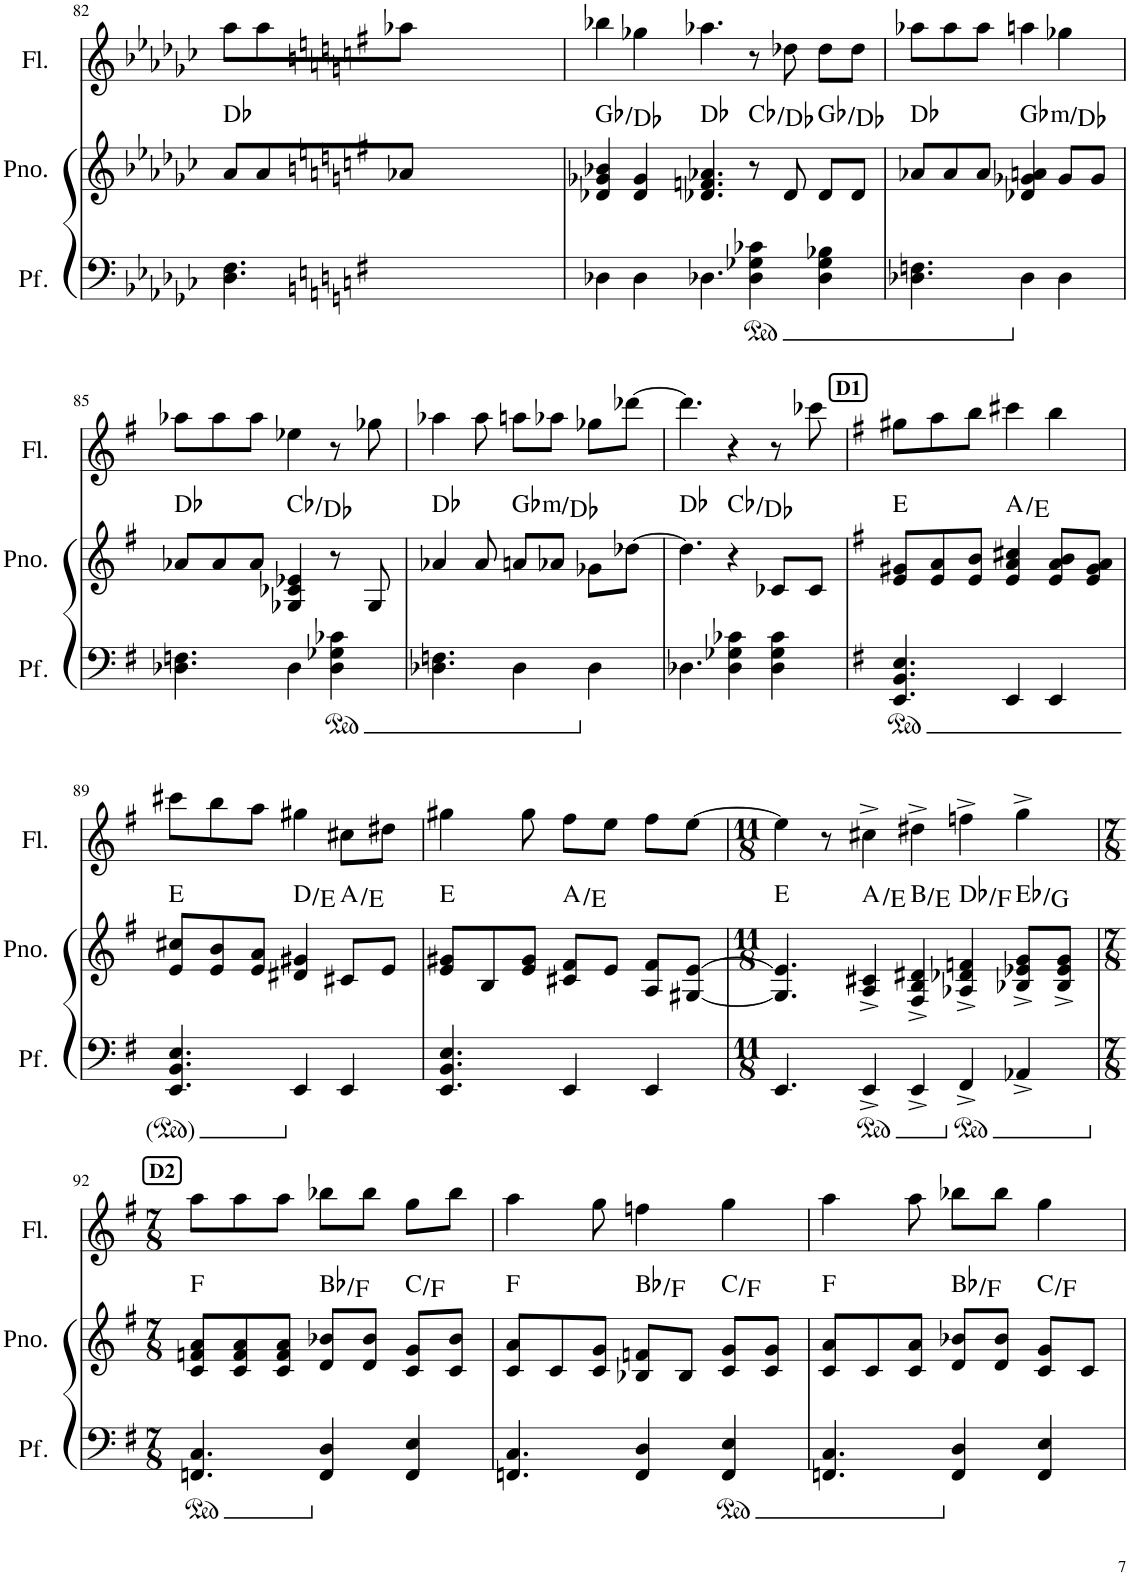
**kern	**kern	**harte	**kern
*part3	*part2	*part2	*part1
*staff3	*staff2	*	*staff1
*I"Piano	*I"Piano	*	*I"Flauto
*	*I'Pno.	*	*I'Fl.
!!LO:PB:g=z
*clefF4	*clefG2	*	*clefG2
*k[b-e-a-d-g-c-]	*k[b-e-a-d-g-c-]	*	*k[b-e-a-d-g-c-]
*M7/8	*M7/8	*	*M7/8
=82	=82	=82	=82
4.D-\ 4.F\	8a-/L	Db:maj	8aa-\L
.	8a-/	.	8aa-\
.	8a-X/J	.	8aa-X\J
4D-X\	4d-X/ 4g-X/ 4b-X/	Gb:maj/5	4bb-X\
4D-\	4d-/ 4g-/	.	4gg-X\
=83	=83	=83	=83
4.D-X\	4.d-X/ 4.fn/ 4.a-X/	Db:maj	4.aa-X\
*ped	*	*	*
4D-\ 4G-X\ 4c-X\	8r	Cb:maj/2	8r
.	8d-/	.	8dd-X\
4D-\ 4G-\ 4B-X\	8d-/L	Gb:maj/5	8dd-\L
.	8d-/J	.	8dd-\J
=84	=84	=84	=84
4.D-X\ 4.Fn\	8a-X/L	Db:maj	8aa-X\L
.	8a-/	.	8aa-\
.	8a-/J	.	8aa-\J
*Xped	*	*	*
!	!	!LO:H:kt=m	!
4D-\	4d-X/ 4g-X/ 4an/	Gb:min/5	4aan\
4D-\	8g-/L	.	4gg-X\
.	8g-/J	.	.
!!LO:LB:g=z
=85	=85	=85	=85
4.D-X\ 4.Fn\	8a-X/L	Db:maj	8aa-X\L
.	8a-/	.	8aa-\
.	8a-/J	.	8aa-\J
4D-\	4G-X/ 4c-X/ 4e-X/	Cb:maj/2	4ee-X\
*ped	*	*	*
4D-\ 4G-X\ 4c-X\	8r	.	8r
.	8G-/	.	8gg-X\
=86	=86	=86	=86
4.D-X\ 4.Fn\	4a-X/	Db:maj	4aa-X\
.	8a-/	.	8aa-\
!	!	!LO:H:kt=m	!
4D-\	8an/L	Gb:min/5	8aan\L
.	8a-X/J	.	8aa-X\J
*Xped	*	*	*
4D-\	8g-X\L	.	8gg-X\L
.	[8dd-X\J	.	[8ddd-X\J
=87	=87	=87	=87
4.D-X\	4.dd-\]	Db:maj	4.ddd-\]
4D-\ 4G-X\ 4c-X\	4r	Cb:maj/2	4r
4D-\ 4G-\ 4c-\	8c-X/L	.	8r
.	8c-/J	.	8ccc-X\
!!LO:REH:place=s1:a:B:cj:t=D1
=88	=88	=88	=88
*k[f#]	*k[f#]	*	*k[f#]
*ped	*	*	*
4.EE/ 4.BB/ 4.E/	8e/ 8g#X/L	E:maj	8gg#X\L
.	8e/ 8a/	.	8aa\
.	8e/ 8b/J	.	8bb\J
4EE/	4e/ 4a/ 4cc#X/	A:maj/5	4ccc#X\
4EE/	8e/ 8a/ 8b/L	.	4bb\
.	8e/ 8g#/ 8a/J	.	.
!!LO:LB:g=z
=89	=89	=89	=89
4.EE/ 4.BB/ 4.E/	8e/ 8cc#X/L	E:maj	8ccc#X\L
.	8e/ 8b/	.	8bb\
.	8e/ 8a/J	.	8aa\J
*Xped	*	*	*
4EE/	4d#X/ 4g#X/	D:maj/2	4gg#X\
4EE/	8c#X/L	A:maj/5	8cc#X\L
.	8e/J	.	8dd#X\J
=90	=90	=90	=90
4.EE/ 4.BB/ 4.E/	8e/ 8g#X/L	E:maj	4gg#X\
.	8B/	.	.
.	8e/ 8g#/J	.	8gg#\
4EE/	8c#X/ 8f#/L	A:maj/5	8ff#\L
.	8e/J	.	8ee\J
4EE/	8A/ 8f#/L	.	8ff#\L
.	[8G#X/ [8e/J	.	[8ee\J
=91	=91	=91	=91
*M11/8	*M11/8	*	*M11/8
4.EE/	4.G#/] 4.e/]	E:maj	4ee\]
.	.	.	8r
*ped	*	*	*
4EE^/	4A/^ 4c#X/^	A:maj/5	4cc#X^\
4EE^/	4F#/^ 4B/^ 4d#X/^	B:maj/4	4dd#X^\
*Xped	*	*	*
*ped	*	*	*
4FF#^/	4A-X/^ 4d-X/^ 4fn/^	Db:maj/3	4ffn^\
4AA-X^/	8B-X/^ 8e-X/^ 8g/^L	Eb:maj/3	4gg^\
.	8B-/^ 8e-/^ 8g/^J	.	.
!!LO:LB:g=z
!!LO:REH:place=s1:a:B:cj:t=D2
=92	=92	=92	=92
*M7/8	*M7/8	*	*M7/8
*Xped	*	*	*
*ped	*	*	*
4.FFn/ 4.C/	8c/ 8fn/ 8a/L	F:maj	8aa\L
.	8c/ 8f/ 8a/	.	8aa\
.	8c/ 8f/ 8a/J	.	8aa\J
*Xped	*	*	*
4FF/ 4D/	8d/ 8b-X/L	Bb:maj/5	8bb-X\L
.	8d/ 8b-/J	.	8bb-\J
4FF/ 4E/	8c/ 8g/L	C:maj/4	8gg\L
.	8c/ 8b-/J	.	8bb-\J
=93	=93	=93	=93
4.FFn/ 4.C/	8c/ 8a/L	F:maj	4aa\
.	8c/	.	.
.	8c/ 8g/J	.	8gg\
4FF/ 4D/	8B-X/ 8fn/L	Bb:maj/5	4ffn\
.	8B-/J	.	.
*ped	*	*	*
4FF/ 4E/	8c/ 8g/L	C:maj/4	4gg\
.	8c/ 8g/J	.	.
=94	=94	=94	=94
4.FFn/ 4.C/	8c/ 8a/L	F:maj	4aa\
.	8c/	.	.
.	8c/ 8a/J	.	8aa\
*Xped	*	*	*
4FF/ 4D/	8d/ 8b-X/L	Bb:maj/5	8bb-X\L
.	8d/ 8b-/J	.	8bb-\J
4FF/ 4E/	8c/ 8g/L	C:maj/4	4gg\
.	8c/J	.	.
=	=	=	=
*-	*-	*-	*-
